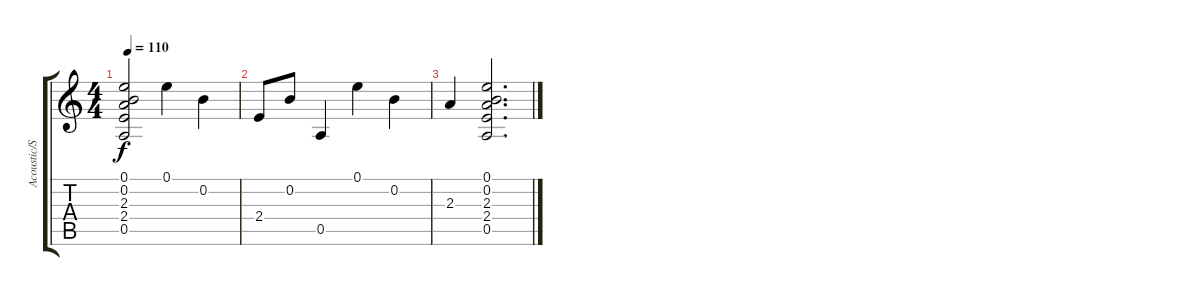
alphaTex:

\track ("Acoustic/Solo" "Acoustic/S") {instrument acousticguitarsteel}
\staff {score tabs}
\tuning (E4 B3 G3 D3 A2 E2) {hide}
\ts (4 4)
\tempo 110
\clef g2
\ks c
(0.1{t} 0.2{t} 2.3{t} 2.4{t} 0.5{t}).2{dy f} 0.1.4 0.2.4 |
2.4.8 0.2.8 0.5.4 0.1.4 0.2.4 |
2.3.4 (0.1 0.2 2.3 2.4 0.5).2{d}
